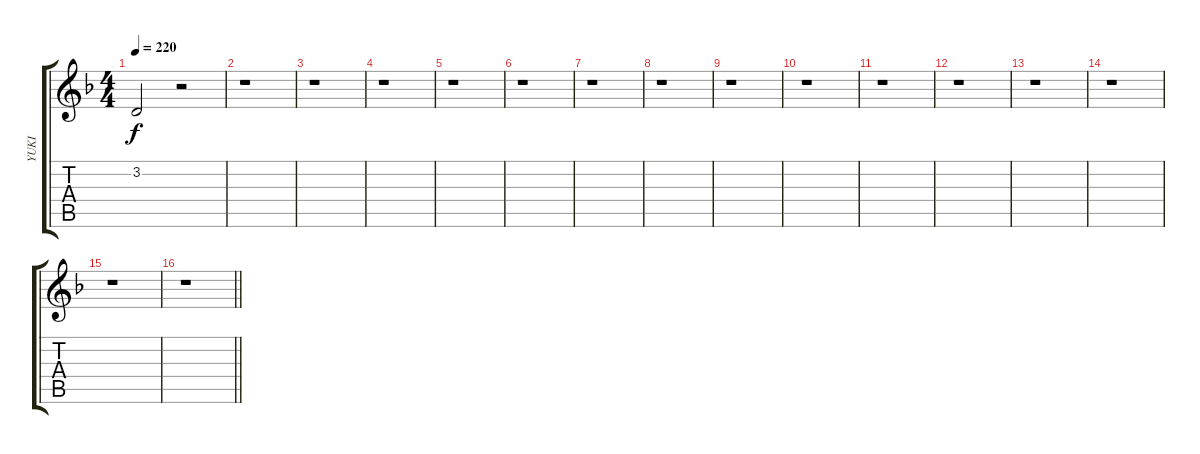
\track ("YUKI" "YUKI") {instrument churchorgan}
\staff {score tabs}
\tuning (E4 B3 G3 D3 A2 E2) {hide}
\ts (4 4)
\tempo 220
\clef g2
\ks f
3.2{t}.2{dy f} r.2 |
r.1 |
r.1 |
r.1 |
r.1 |
r.1 |
r.1 |
r.1 |
r.1 |
r.1 |
r.1 |
r.1 |
r.1 |
r.1 |
r.1 |
\barLineRight lightlight
r.1
